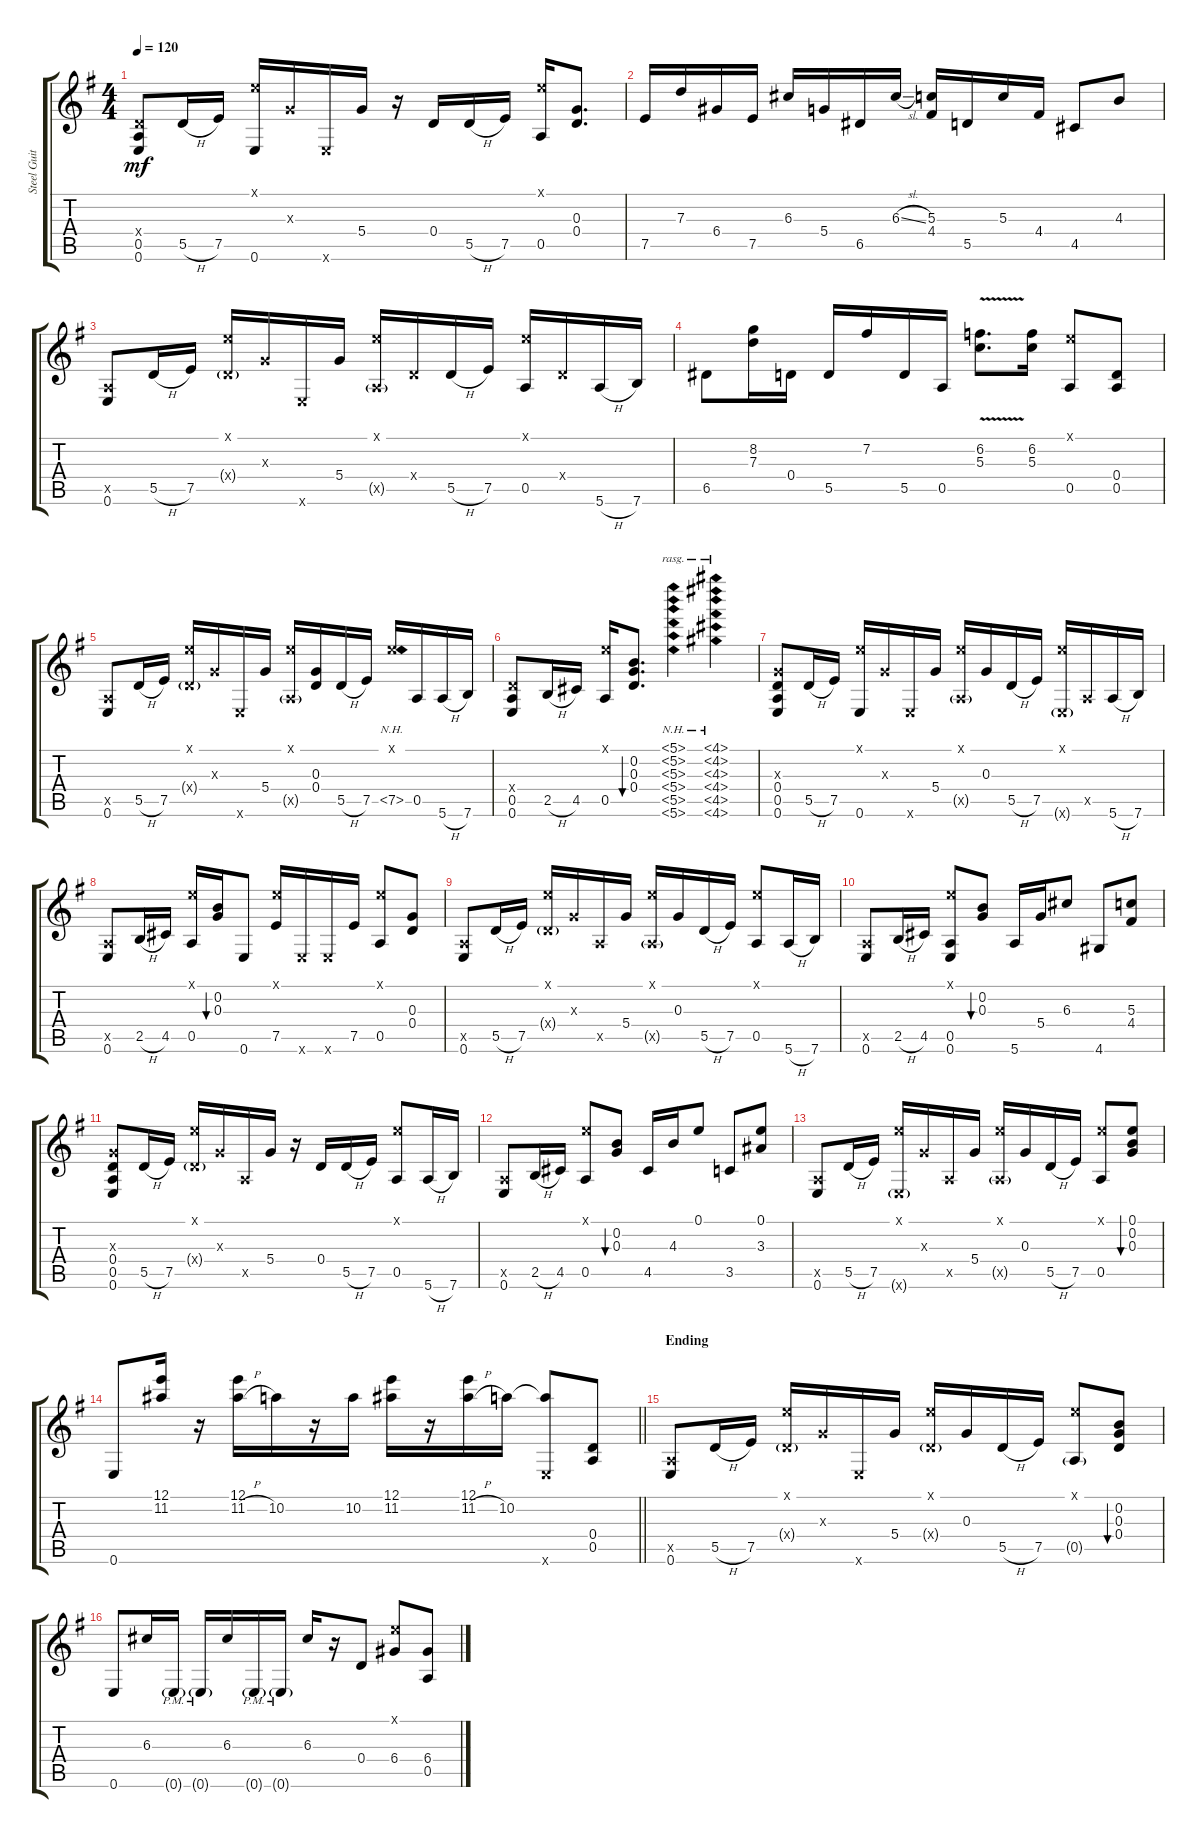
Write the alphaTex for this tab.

\track ("Steel Guitar" "Steel Guit") {instrument acousticguitarsteel}
\staff {score tabs}
\tuning (E4 B3 G3 D3 A2 E2) {hide}
\ts (4 4)
\tempo 120
\clef g2
\ks g
(0.4{x} 0.5 0.6).8{dy mf} 5.5{h}.16 7.5.16 (0.1{x} 0.6).16 0.3{x}.16 0.6{x}.16 5.4.16 r.16 0.4.16 5.5{h}.16 7.5.16 (0.1{x} 0.5).16 (0.3 0.4).8{d} |
7.5.16 7.3.16 6.4.16 7.5.16 6.3.16 5.4.16 6.5.16 6.3{sl}.16 (5.3 4.4).16 5.5.16 5.3.16 4.4.16 4.5.8 4.3.8 |
(0.5{x} 0.6).8 5.5{h}.16 7.5.16 (0.1{x} 0.4{g x}).16 0.3{x}.16 0.6{x}.16 5.4.16 (0.1{x} 0.5{g x}).16 0.4{x}.16 5.5{h}.16 7.5.16 (0.1{x} 0.5).16 0.4{x}.16 5.6{h}.16 7.6.16 |
6.5.8 (8.2 7.3).16 0.4.16 5.5.16 7.2.16 5.5.16 0.5.16 (6.2{v} 5.3{v}).8{d} (6.2 5.3).16 (0.1{x} 0.5).8 (0.4 0.5).8 |
(0.5{x} 0.6).8 5.5{h}.16 7.5.16 (0.1{x} 0.4{g x}).16 0.3{x}.16 0.6{x}.16 5.4.16 (0.1{x} 0.5{g x}).16 (0.3 0.4).16 5.5{h}.16 7.5.16 (0.1{x} 7.5{nh}).16 0.5.16 5.6{h}.16 7.6.16 |
(0.4{x} 0.5 0.6).8 2.5{h}.16 4.5.16 (0.1{x} 0.5).16 (0.2 0.3 0.4).8{d bu 30} (5.1{nh} 5.2{nh} 5.3{nh} 5.4{nh} 5.5{nh} 5.6{nh}).4{rasg ii} (4.1{nh} 4.2{nh} 4.3{nh} 4.4{nh} 4.5{nh} 4.6{nh}).4{rasg ii} |
\section ("" "")
(0.3{x} 0.4 0.5 0.6).8 5.5{h}.16 7.5.16 (0.1{x} 0.6).16 0.3{x}.16 0.6{x}.16 5.4.16 (0.1{x} 0.5{g x}).16 0.3.16 5.5{h}.16 7.5.16 (0.1{x} 0.6{g x}).16 0.5{x}.16 5.6{h}.16 7.6.16 |
(0.5{x} 0.6).8 2.5{h}.16 4.5.16 (0.1{x} 0.5).16 (0.2 0.3).16{bu 30} 0.6.8 (0.1{x} 7.5).16 0.6{x}.16 0.6{x}.16 7.5.16 (0.1{x} 0.5).8 (0.3 0.4).8 |
(0.5{x} 0.6).8 5.5{h}.16 7.5.16 (0.1{x} 0.4{g x}).16 0.3{x}.16 0.5{x}.16 5.4.16 (0.1{x} 0.5{g x}).16 0.3.16 5.5{h}.16 7.5.16 (0.1{x} 0.5).8 5.6{h}.16 7.6.16 |
(0.5{x} 0.6).8 2.5{h}.16 4.5.16 (0.1{x} 0.5 0.6).8 (0.2 0.3).8{bu 30} 5.6.16 5.4.16 6.3.8 4.6.8 (5.3 4.4).8 |
(0.3{x} 0.4 0.5 0.6).8 5.5{h}.16 7.5.16 (0.1{x} 0.4{g x}).16 0.3{x}.16 0.5{x}.16 5.4.16 r.16 0.4.16 5.5{h}.16 7.5.16 (0.1{x} 0.5).8 5.6{h}.16 7.6.16 |
(0.5{x} 0.6).8 2.5{h}.16 4.5.16 (0.1{x} 0.5).8 (0.2 0.3).8{bu 30} 4.5.16 4.3.16 0.1.8 3.5.8 (0.1 3.3).8 |
(0.5{x} 0.6).8 5.5{h}.16 7.5.16 (0.1{x} 0.6{g x}).16 0.3{x}.16 0.5{x}.16 5.4.16 (0.1{x} 0.5{g x}).16 0.3.16 5.5{h}.16 7.5.16 (0.1{x} 0.5).8 (0.1 0.2 0.3).8{bu 30} |
\barLineRight lightlight
0.6.8 (12.1 11.2).16 r.16 (12.1 11.2{h}).16 10.2.16 r.16 10.2.16 (12.1 11.2).16 r.16 (12.1 11.2{h}).16 10.2.16 (10.2{t} 0.6{x}).8 (0.4 0.5).8 |
\section ("" "Ending")
(0.5{x} 0.6).8 5.5{h}.16 7.5.16 (0.1{x} 0.4{g x}).16 0.3{x}.16 0.6{x}.16 5.4.16 (0.1{x} 0.4{g x}).16 0.3.16 5.5{h}.16 7.5.16 (0.1{x} 0.5{g}).8 (0.2 0.3 0.4).8{bu 30} |
0.6.8 6.3.16 0.6{g pm}.16 0.6{g pm}.16 6.3.16 0.6{g pm}.16 0.6{g pm}.16 6.3.16 r.16 0.4.8 (0.1{x} 6.4).8 (6.4 0.5).8
